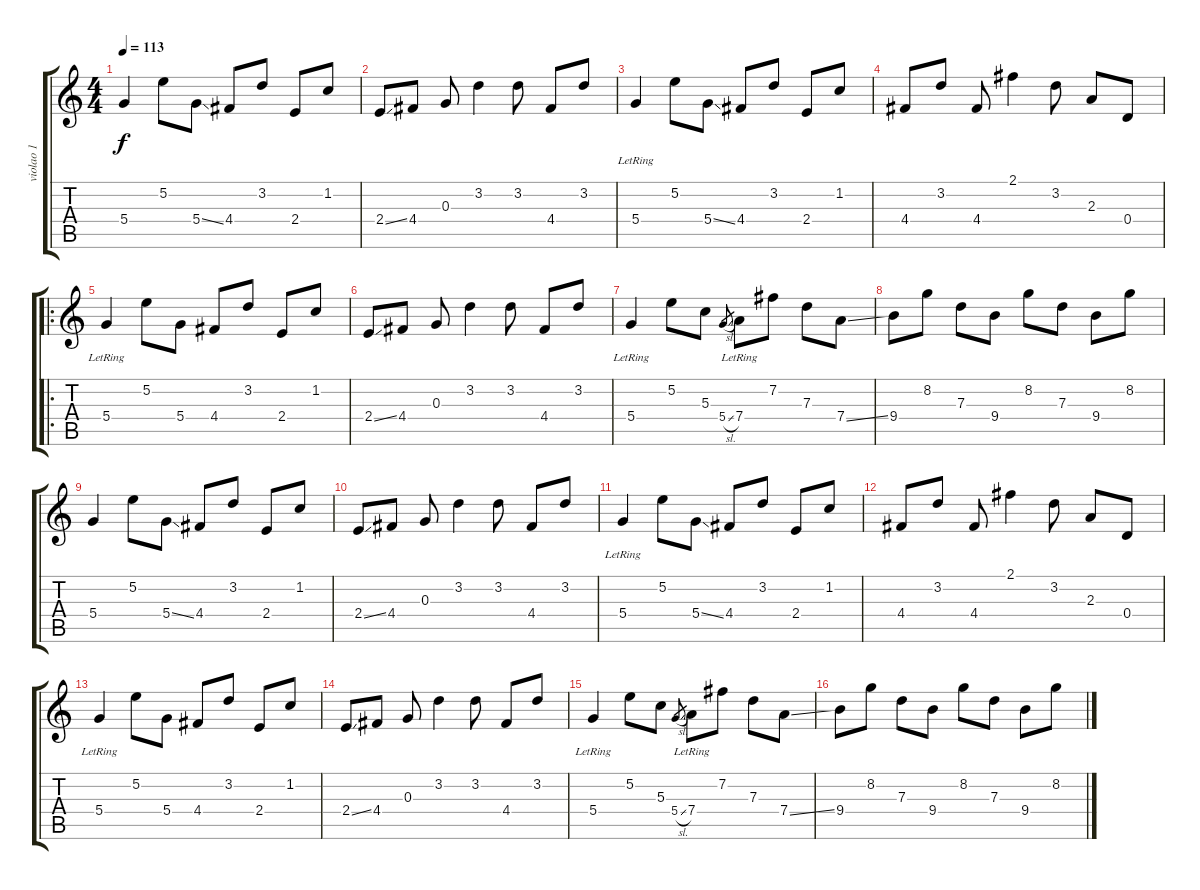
\track ("violao 1" "violao 1") {instrument acousticguitarnylon}
\staff {score tabs}
\tuning (E4 B3 G3 D3 A2 E2) {hide}
\ts (4 4)
\tempo 113
\clef g2
\ks c
5.4.4{dy f instrument acousticguitarnylon} 5.2.8 5.4{ss}.8 4.4.8 3.2.8 2.4.8 1.2.8 |
2.4{ss}.8 4.4.8 0.3.8 3.2.4 3.2.8 4.4.8 3.2.8 |
5.4{lr}.4 5.2.8 5.4{ss}.8 4.4.8 3.2.8 2.4.8 1.2.8 |
4.4.8 3.2.8 4.4.8 2.1.4 3.2.8 2.3.8 0.4.8 |
\ro
5.4{lr}.4 5.2.8 5.4.8 4.4.8 3.2.8 2.4.8 1.2.8 |
2.4{ss}.8 4.4.8 0.3.8 3.2.4 3.2.8 4.4.8 3.2.8 |
5.4{lr}.4 5.2.8 5.3.8 5.4{sl}.8{gr} 7.4{lr}.8 7.2.8 7.3.8 7.4{ss}.8 |
9.4.8 8.2.8 7.3.8 9.4.8 8.2.8 7.3.8 9.4.8 8.2.8 |
5.4.4 5.2.8 5.4{ss}.8 4.4.8 3.2.8 2.4.8 1.2.8 |
2.4{ss}.8 4.4.8 0.3.8 3.2.4 3.2.8 4.4.8 3.2.8 |
5.4{lr}.4 5.2.8 5.4{ss}.8 4.4.8 3.2.8 2.4.8 1.2.8 |
4.4.8 3.2.8 4.4.8 2.1.4 3.2.8 2.3.8 0.4.8 |
5.4{lr}.4 5.2.8 5.4.8 4.4.8 3.2.8 2.4.8 1.2.8 |
2.4{ss}.8 4.4.8 0.3.8 3.2.4 3.2.8 4.4.8 3.2.8 |
5.4{lr}.4 5.2.8 5.3.8 5.4{sl}.8{gr} 7.4{lr}.8 7.2.8 7.3.8 7.4{ss}.8 |
9.4.8 8.2.8 7.3.8 9.4.8 8.2.8 7.3.8 9.4.8 8.2.8
